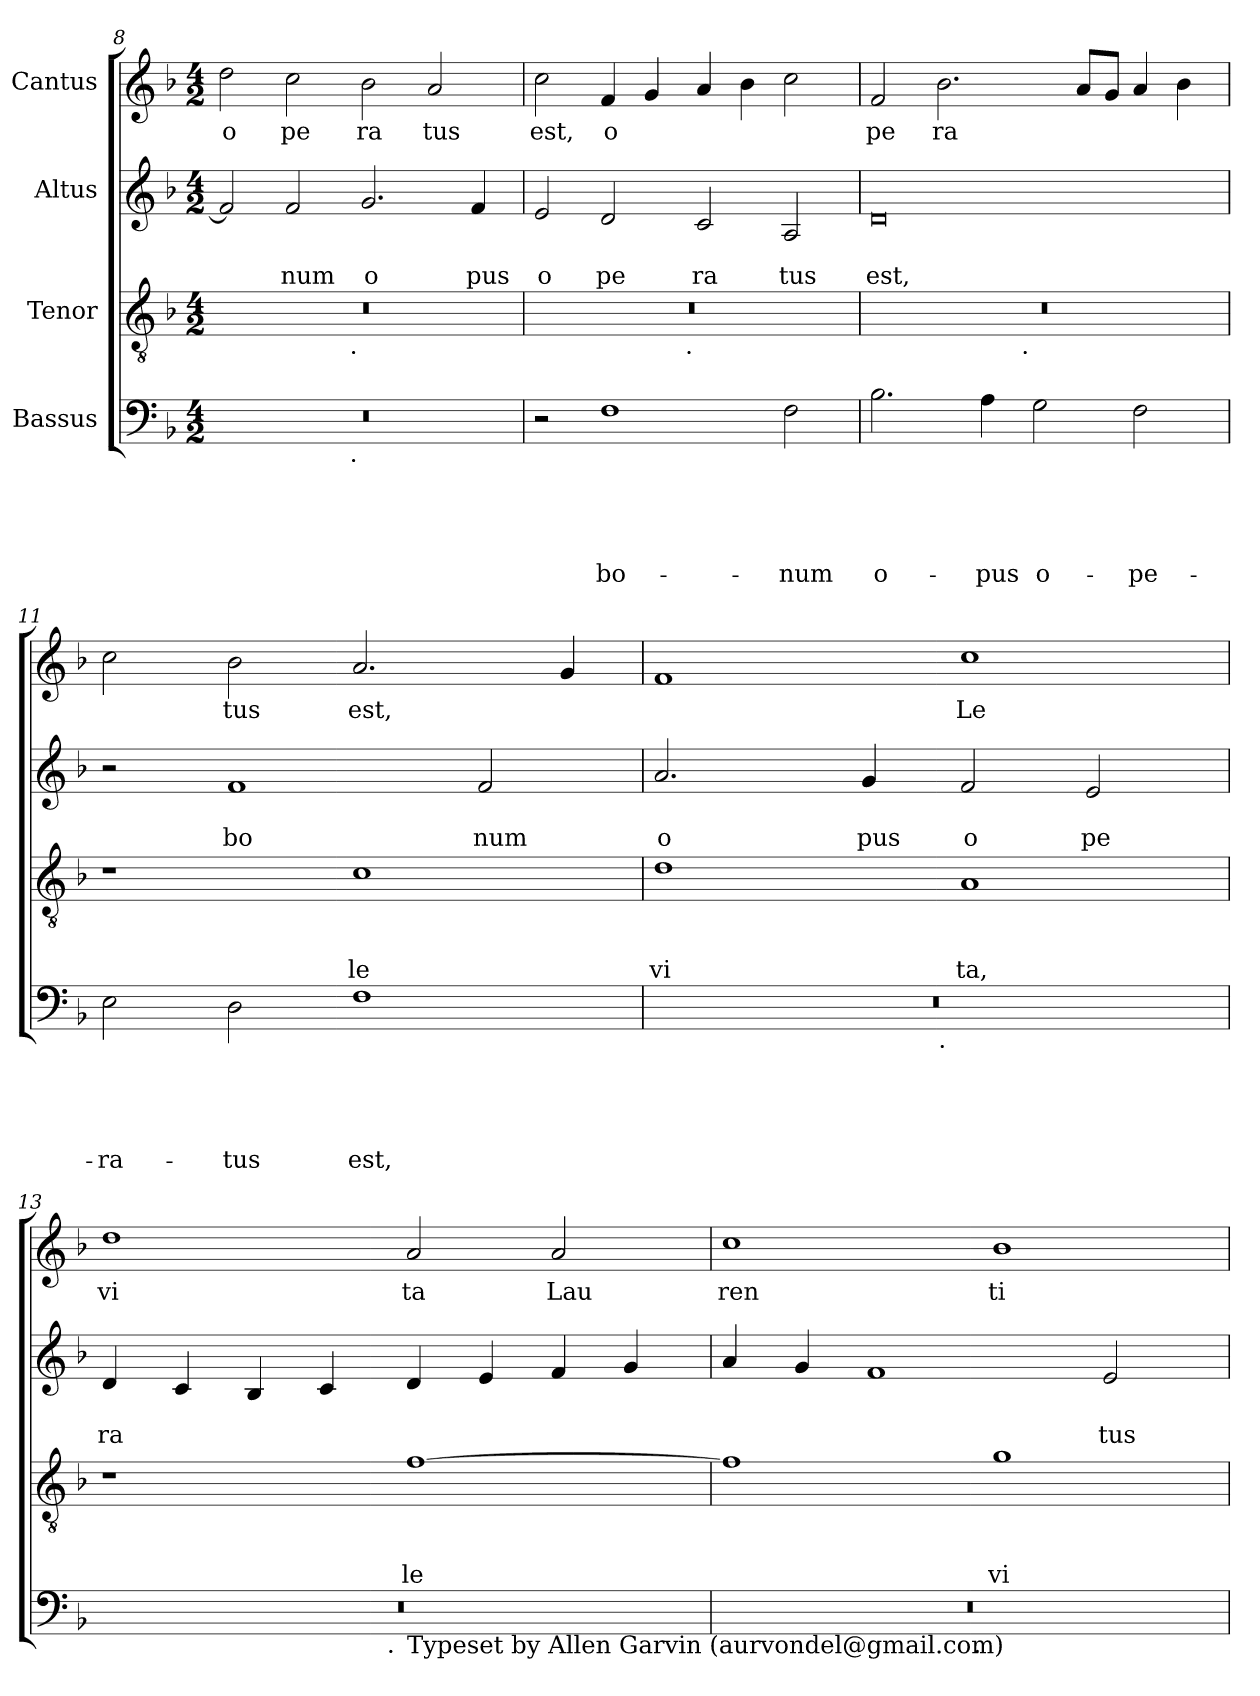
**kern	**text	**text	**text	**text	**text	**kern	**text	**text	**text	**kern	**text	**text	**kern	**text
*part4	*part4	*part4	*part4	*part4	*part4	*part3	*part3	*part3	*part3	*part2	*part2	*part2	*part1	*part1
*staff4	*staff4	*staff4	*staff4	*staff4	*staff4	*staff3	*staff3	*staff3	*staff3	*staff2	*staff2	*staff2	*staff1	*staff1
*I"Bassus	*	*	*	*	*	*I"Tenor	*	*	*	*I"Altus	*	*	*I"Cantus	*
*clefF4	*	*	*	*	*	*clefGv2	*	*	*	*clefG2	*	*	*clefG2	*
*k[b-]	*	*	*	*	*	*k[b-]	*	*	*	*k[b-]	*	*	*k[b-]	*
*F:	*	*	*	*	*	*F:	*	*	*	*F:	*	*	*F:	*
*M4/2	*	*	*	*	*	*M4/2	*	*	*	*M4/2	*	*	*M4/2	*
=8	=8	=8	=8	=8	=8	=8	=8	=8	=8	=8	=8	=8	=8	=8
!	!	!	!	!	!	!	!	!	!	!	!	!	!	!LO:LY:b
*^	*	*	*	*	*	*^	*	*	*	*	*	*	*	*
0r	2ryy	.	.	.	.	.	0r	2ryy	.	.	.	2f/]	.	.	2dd\	o
!	!	!	!	!	!	!	!	!	!	!	!	!	!	!LO:LY:b	!	!LO:LY:b
.	4...ryy	.	.	.	.	.	.	4...ryy	.	.	.	2f/	.	num	2cc\	pe
!	!	!	!	!	!	!	!	!LO:TX:b:t=.	!	!	!	!	!	!	!	!
!	!LO:TX:b:t=.	!	!	!	!	!	!	!	!	!	!	!	!	!	!	!
.	1ryy	.	.	.	.	.	.	1ryy	.	.	.	.	.	.	.	.
!	!	!	!	!	!	!	!	!	!	!	!	!	!	!LO:LY:b	!	!LO:LY:b
.	.	.	.	.	.	.	.	.	.	.	.	2.g/	.	o	2b-\	ra
!	!	!	!	!	!	!	!	!	!	!	!	!	!	!	!	!LO:LY:b
.	.	.	.	.	.	.	.	.	.	.	.	.	.	.	2a/	tus
!	!	!	!	!	!	!	!	!	!	!	!	!	!	!LO:LY:b	!	!
.	.	.	.	.	.	.	.	.	.	.	.	4f/	.	pus	.	.
.	32ryy	.	.	.	.	.	.	32ryy	.	.	.	.	.	.	.	.
=9	=9	=9	=9	=9	=9	=9	=9	=9	=9	=9	=9	=9	=9	=9	=9	=9
!	!	!	!	!	!	!	!	!	!	!	!	!	!	!LO:LY:b	!	!LO:LY:b
*v	*v	*	*	*	*	*	*	*	*	*	*	*	*	*	*	*
2r	.	.	.	.	.	0r	2ryy	.	.	.	2e/	.	o	2cc\	est,
!	!	!	!	!	!LO:LY:b	!	!	!	!	!	!	!	!LO:LY:b	!	!LO:LY:b
1F	.	.	.	.	bo-	.	4...ryy	.	.	.	2d/	.	pe	4f/	o
.	.	.	.	.	.	.	.	.	.	.	.	.	.	4g/	.
!	!	!	!	!	!	!	!LO:TX:b:t=.	!	!	!	!	!	!	!	!
.	.	.	.	.	.	.	1ryy	.	.	.	.	.	.	.	.
!	!	!	!	!	!	!	!	!	!	!	!	!	!LO:LY:b	!	!
.	.	.	.	.	.	.	.	.	.	.	2c/	.	ra	4a/	.
.	.	.	.	.	.	.	.	.	.	.	.	.	.	4b-\	.
!	!	!	!	!	!LO:LY:b	!	!	!	!	!	!	!	!LO:LY:b	!	!
2F\	.	.	.	.	-num	.	.	.	.	.	2A/	.	tus	2cc\	.
.	.	.	.	.	.	.	32ryy	.	.	.	.	.	.	.	.
=10	=10	=10	=10	=10	=10	=10	=10	=10	=10	=10	=10	=10	=10	=10	=10
!	!	!	!	!	!LO:LY:b	!	!	!	!	!	!	!	!LO:LY:b	!	!LO:LY:b
2.B-\	.	.	.	.	o-	0r	2ryy	.	.	.	0d	.	est,	2f/	pe
!	!	!	!	!	!	!	!	!	!	!	!	!	!	!	!LO:LY:b
.	.	.	.	.	.	.	4...ryy	.	.	.	.	.	.	2.b-\	ra
!	!	!	!	!	!LO:LY:b	!	!	!	!	!	!	!	!	!	!
4A\	.	.	.	.	-pus	.	.	.	.	.	.	.	.	.	.
!	!	!	!	!	!	!	!LO:TX:b:t=.	!	!	!	!	!	!	!	!
.	.	.	.	.	.	.	1ryy	.	.	.	.	.	.	.	.
!	!	!	!	!	!LO:LY:b	!	!	!	!	!	!	!	!	!	!
2G\	.	.	.	.	o-	.	.	.	.	.	.	.	.	.	.
.	.	.	.	.	.	.	.	.	.	.	.	.	.	8a/L	.
.	.	.	.	.	.	.	.	.	.	.	.	.	.	8g/J	.
!	!	!	!	!	!LO:LY:b	!	!	!	!	!	!	!	!	!	!
2F\	.	.	.	.	-pe-	.	.	.	.	.	.	.	.	4a/	.
.	.	.	.	.	.	.	.	.	.	.	.	.	.	4b-\	.
.	.	.	.	.	.	.	32ryy	.	.	.	.	.	.	.	.
=11	=11	=11	=11	=11	=11	=11	=11	=11	=11	=11	=11	=11	=11	=11	=11
!	!	!	!	!	!LO:LY:b	!	!	!	!	!	!	!	!	!	!
*	*	*	*	*	*	*v	*v	*	*	*	*	*	*	*	*
2E\	.	.	.	.	-ra-	1r	.	.	.	2r	.	.	2cc\	.
!	!	!	!	!	!LO:LY:b	!	!	!	!	!	!	!LO:LY:b	!	!LO:LY:b
2D\	.	.	.	.	-tus	.	.	.	.	1f	.	bo	2b-\	tus
!	!	!	!	!	!LO:LY:b	!	!	!	!LO:LY:b	!	!	!	!	!LO:LY:b
1F	.	.	.	.	est,	1c	.	.	le	.	.	.	2.a/	est,
!	!	!	!	!	!	!	!	!	!	!	!	!LO:LY:b	!	!
.	.	.	.	.	.	.	.	.	.	2f/	.	num	.	.
.	.	.	.	.	.	.	.	.	.	.	.	.	4g/	.
=12	=12	=12	=12	=12	=12	=12	=12	=12	=12	=12	=12	=12	=12	=12
!	!	!	!	!	!	!	!	!	!LO:LY:b	!	!	!LO:LY:b	!	!
*^	*	*	*	*	*	*	*	*	*	*	*	*	*	*
0r	2ryy	.	.	.	.	.	1d	.	.	vi	2.a/	.	o	1f	.
.	4...ryy	.	.	.	.	.	.	.	.	.	.	.	.	.	.
!	!	!	!	!	!	!	!	!	!	!	!	!	!LO:LY:b	!	!
.	.	.	.	.	.	.	.	.	.	.	4g/	.	pus	.	.
!	!LO:TX:b:t=.	!	!	!	!	!	!	!	!	!	!	!	!	!	!
.	1ryy	.	.	.	.	.	.	.	.	.	.	.	.	.	.
!	!	!	!	!	!	!	!	!	!	!LO:LY:b	!	!	!LO:LY:b	!	!LO:LY:b
.	.	.	.	.	.	.	1A	.	.	ta,	2f/	.	o	1cc	Le
!	!	!	!	!	!	!	!	!	!	!	!	!	!LO:LY:b	!	!
.	.	.	.	.	.	.	.	.	.	.	2e/	.	pe	.	.
.	32ryy	.	.	.	.	.	.	.	.	.	.	.	.	.	.
!!LO:LB:g=z
=13	=13	=13	=13	=13	=13	=13	=13	=13	=13	=13	=13	=13	=13	=13	=13
!	!	!	!	!	!	!	!	!	!	!	!	!	!LO:LY:b	!	!LO:LY:b
*	*^	*	*	*	*	*	*	*	*	*	*	*	*	*	*
0r	2ryy	1ryy	.	.	.	.	.	1r	.	.	.	4d/	.	ra	1dd	vi
.	.	.	.	.	.	.	.	.	.	.	.	4c/	.	.	.	.
.	4...ryy	.	.	.	.	.	.	.	.	.	.	4B-/	.	.	.	.
.	.	.	.	.	.	.	.	.	.	.	.	4c/	.	.	.	.
!	!LO:TX:b:t=.	!	!	!	!	!	!	!	!	!	!	!	!	!	!	!
.	1ryy	.	.	.	.	.	.	.	.	.	.	.	.	.	.	.
!	!	!LO:TX:b:t=Typeset by Allen Garvin (aurvondel@gmail.com)	!	!	!	!	!	!	!	!	!	!	!	!	!	!
!	!	!	!	!	!	!	!	!	!	!	!LO:LY:b	!	!	!	!	!LO:LY:b
.	.	1ryy	.	.	.	.	.	[>1f	.	.	le	4d/	.	.	2a/	ta
.	.	.	.	.	.	.	.	.	.	.	.	4e/	.	.	.	.
!	!	!	!	!	!	!	!	!	!	!	!	!	!	!	!	!LO:LY:b
.	.	.	.	.	.	.	.	.	.	.	.	4f/	.	.	2a/	Lau
.	.	.	.	.	.	.	.	.	.	.	.	4g/	.	.	.	.
.	32ryy	.	.	.	.	.	.	.	.	.	.	.	.	.	.	.
=14	=14	=14	=14	=14	=14	=14	=14	=14	=14	=14	=14	=14	=14	=14	=14	=14
!	!	!	!	!	!	!	!	!	!	!	!	!	!	!	!	!LO:LY:b
*	*v	*v	*	*	*	*	*	*	*	*	*	*	*	*	*	*
0r	2ryy	.	.	.	.	.	1f]	.	.	.	4a/	.	.	1cc	ren
.	.	.	.	.	.	.	.	.	.	.	4g/	.	.	.	.
.	4...ryy	.	.	.	.	.	.	.	.	.	1f	.	.	.	.
!	!LO:TX:b:t=.	!	!	!	!	!	!	!	!	!	!	!	!	!	!
.	1ryy	.	.	.	.	.	.	.	.	.	.	.	.	.	.
!	!	!	!	!	!	!	!	!	!	!LO:LY:b	!	!	!	!	!LO:LY:b
.	.	.	.	.	.	.	1g	.	.	vi	.	.	.	1b-	ti
!	!	!	!	!	!	!	!	!	!	!	!	!	!LO:LY:b	!	!
.	.	.	.	.	.	.	.	.	.	.	2e/	.	tus	.	.
.	32ryy	.	.	.	.	.	.	.	.	.	.	.	.	.	.
*v	*v	*	*	*	*	*	*	*	*	*	*	*	*	*	*
=	=	=	=	=	=	=	=	=	=	=	=	=	=	=
*-	*-	*-	*-	*-	*-	*-	*-	*-	*-	*-	*-	*-	*-	*-
